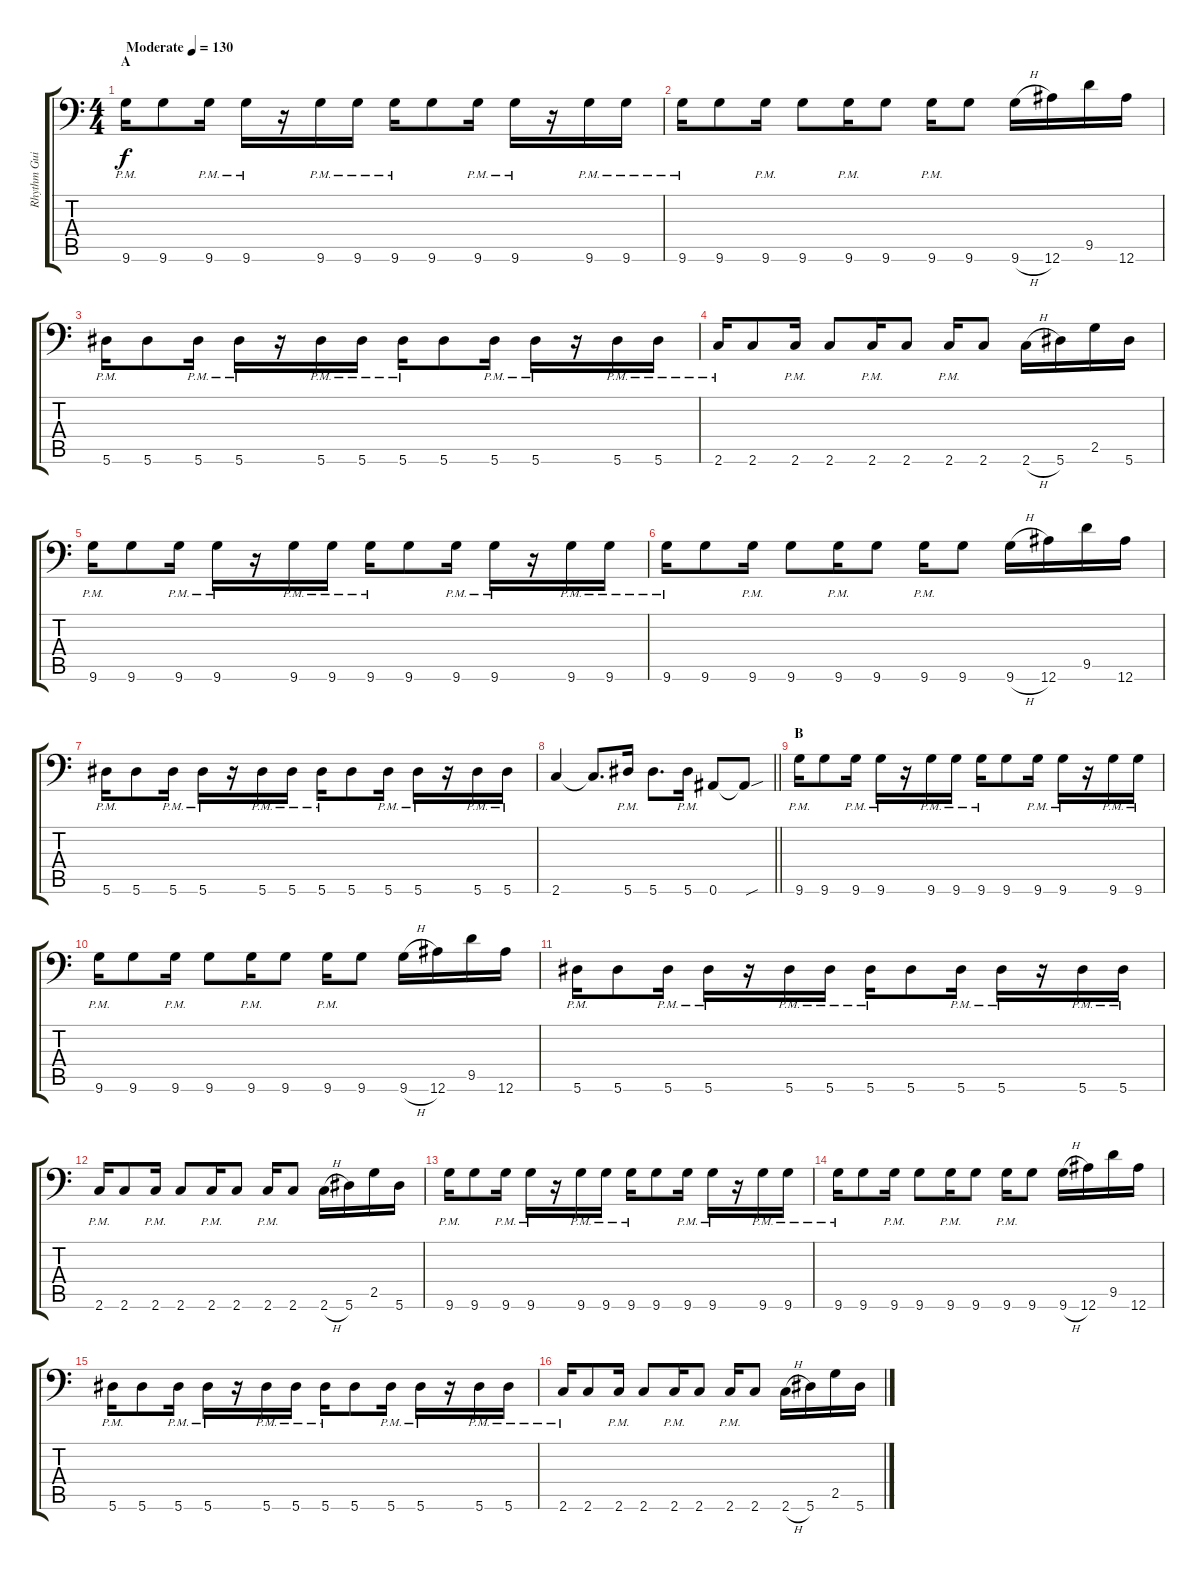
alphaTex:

\track ("Rhythm Guitar: Chris Di Carlo" "Rhythm Gui") {instrument distortionguitar}
\staff {score tabs}
\tuning (C4 G3 Eb3 Bb2 F2 Bb1) {hide}
\ts (4 4)
\section ("" "A")
\tempo (130 "Moderate")
\clef f4
\ks c
9.6{pm}.16{dy f instrument distortionguitar} 9.6.8 9.6{pm}.16 9.6{pm}.16 r.16 9.6{pm}.16 9.6{pm}.16 9.6{pm}.16 9.6.8 9.6{pm}.16 9.6{pm}.16 r.16 9.6{pm}.16 9.6{pm}.16 |
9.6{pm}.16 9.6.8 9.6{pm}.16 9.6.8 9.6{pm}.16 9.6.8 9.6{pm}.16 9.6.8 9.6{h}.16 12.6.16 9.5.16 12.6.16 |
5.6{pm}.16 5.6.8 5.6{pm}.16 5.6{pm}.16 r.16 5.6{pm}.16 5.6{pm}.16 5.6{pm}.16 5.6.8 5.6{pm}.16 5.6{pm}.16 r.16 5.6{pm}.16 5.6{pm}.16 |
2.6{pm}.16 2.6.8 2.6{pm}.16 2.6.8 2.6{pm}.16 2.6.8 2.6{pm}.16 2.6.8 2.6{h}.16 5.6.16 2.5.16 5.6.16 |
9.6{pm}.16 9.6.8 9.6{pm}.16 9.6{pm}.16 r.16 9.6{pm}.16 9.6{pm}.16 9.6{pm}.16 9.6.8 9.6{pm}.16 9.6{pm}.16 r.16 9.6{pm}.16 9.6{pm}.16 |
9.6{pm}.16 9.6.8 9.6{pm}.16 9.6.8 9.6{pm}.16 9.6.8 9.6{pm}.16 9.6.8 9.6{h}.16 12.6.16 9.5.16 12.6.16 |
5.6{pm}.16 5.6.8 5.6{pm}.16 5.6{pm}.16 r.16 5.6{pm}.16 5.6{pm}.16 5.6{pm}.16 5.6.8 5.6{pm}.16 5.6{pm}.16 r.16 5.6{pm}.16 5.6{pm}.16 |
\barLineRight lightlight
2.6.4 2.6{t}.8{d} 5.6{pm}.16 5.6.8{d} 5.6{pm}.16 0.6.8 0.6{sou t}.8 |
\section ("" "B")
9.6{pm}.16 9.6.8 9.6{pm}.16 9.6{pm}.16 r.16 9.6{pm}.16 9.6{pm}.16 9.6{pm}.16 9.6.8 9.6{pm}.16 9.6{pm}.16 r.16 9.6{pm}.16 9.6{pm}.16 |
9.6{pm}.16 9.6.8 9.6{pm}.16 9.6.8 9.6{pm}.16 9.6.8 9.6{pm}.16 9.6.8 9.6{h}.16 12.6.16 9.5.16 12.6.16 |
5.6{pm}.16 5.6.8 5.6{pm}.16 5.6{pm}.16 r.16 5.6{pm}.16 5.6{pm}.16 5.6{pm}.16 5.6.8 5.6{pm}.16 5.6{pm}.16 r.16 5.6{pm}.16 5.6{pm}.16 |
2.6{pm}.16 2.6.8 2.6{pm}.16 2.6.8 2.6{pm}.16 2.6.8 2.6{pm}.16 2.6.8 2.6{h}.16 5.6.16 2.5.16 5.6.16 |
9.6{pm}.16 9.6.8 9.6{pm}.16 9.6{pm}.16 r.16 9.6{pm}.16 9.6{pm}.16 9.6{pm}.16 9.6.8 9.6{pm}.16 9.6{pm}.16 r.16 9.6{pm}.16 9.6{pm}.16 |
9.6{pm}.16 9.6.8 9.6{pm}.16 9.6.8 9.6{pm}.16 9.6.8 9.6{pm}.16 9.6.8 9.6{h}.16 12.6.16 9.5.16 12.6.16 |
5.6{pm}.16 5.6.8 5.6{pm}.16 5.6{pm}.16 r.16 5.6{pm}.16 5.6{pm}.16 5.6{pm}.16 5.6.8 5.6{pm}.16 5.6{pm}.16 r.16 5.6{pm}.16 5.6{pm}.16 |
2.6{pm}.16 2.6.8 2.6{pm}.16 2.6.8 2.6{pm}.16 2.6.8 2.6{pm}.16 2.6.8 2.6{h}.16 5.6.16 2.5.16 5.6.16
